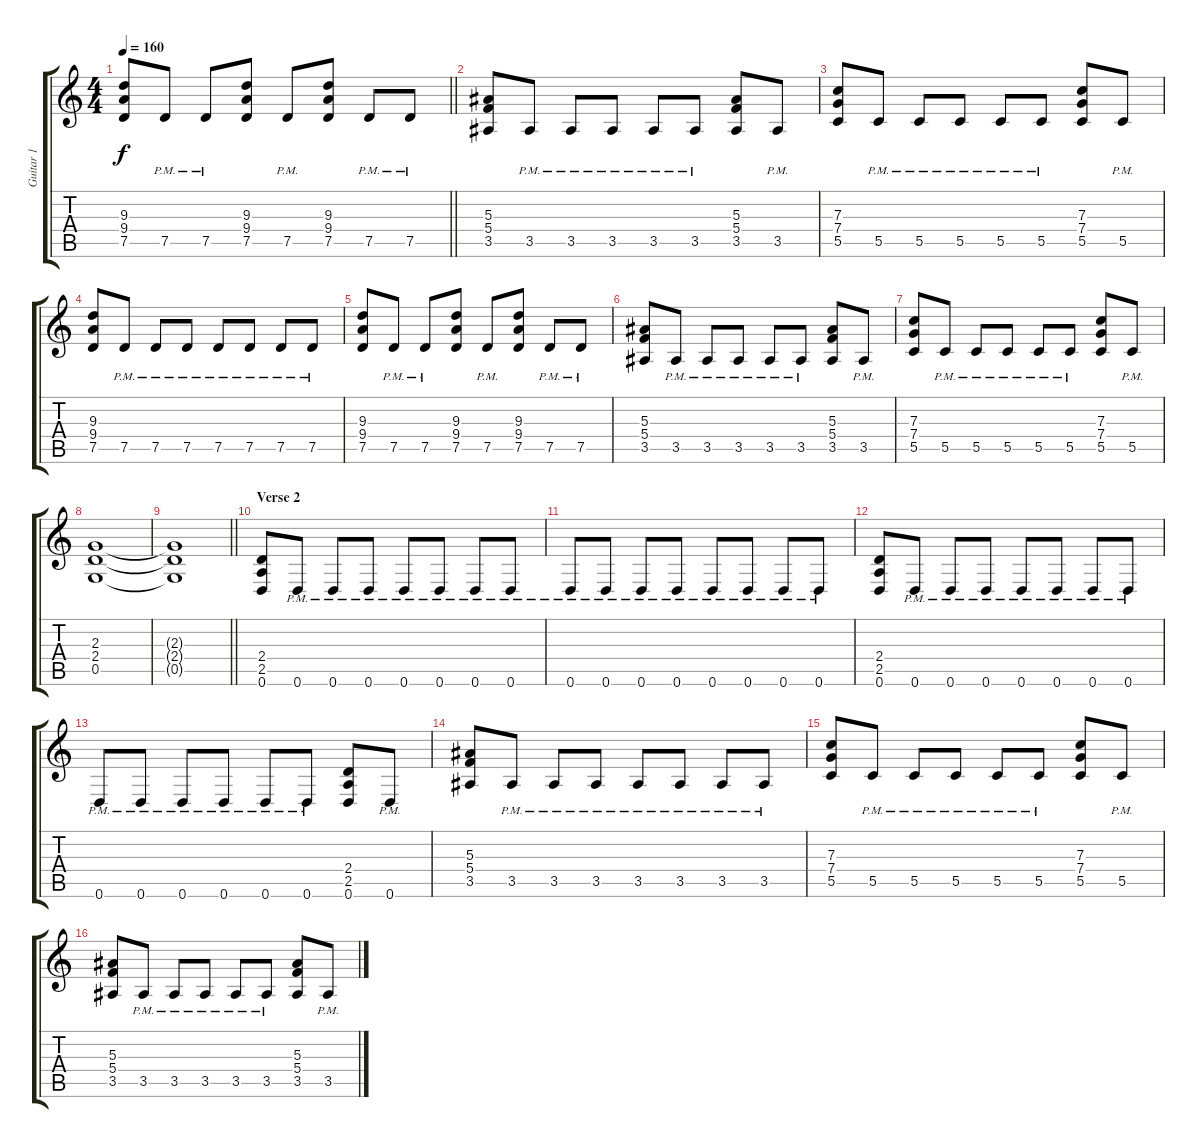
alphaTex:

\track ("Guitar 1" "Guitar 1") {instrument distortionguitar}
\staff {score tabs}
\tuning (D4 A3 F3 C3 G2 D2) {hide}
\ts (4 4)
\tempo 160
\clef g2
\barLineRight lightlight
\ks c
(9.3 9.4 7.5).8{dy f} 7.5{pm}.8 7.5{pm}.8 (9.3 9.4 7.5).8 7.5{pm}.8 (9.3 9.4 7.5).8 7.5{pm}.8 7.5{pm}.8 |
(5.3 5.4 3.5).8 3.5{pm}.8 3.5{pm}.8 3.5{pm}.8 3.5{pm}.8 3.5{pm}.8 (5.3 5.4 3.5).8 3.5{pm}.8 |
(7.3 7.4 5.5).8 5.5{pm}.8 5.5{pm}.8 5.5{pm}.8 5.5{pm}.8 5.5{pm}.8 (7.3 7.4 5.5).8 5.5{pm}.8 |
(9.3 9.4 7.5).8 7.5{pm}.8 7.5{pm}.8 7.5{pm}.8 7.5{pm}.8 7.5{pm}.8 7.5{pm}.8 7.5{pm}.8 |
(9.3 9.4 7.5).8 7.5{pm}.8 7.5{pm}.8 (9.3 9.4 7.5).8 7.5{pm}.8 (9.3 9.4 7.5).8 7.5{pm}.8 7.5{pm}.8 |
(5.3 5.4 3.5).8 3.5{pm}.8 3.5{pm}.8 3.5{pm}.8 3.5{pm}.8 3.5{pm}.8 (5.3 5.4 3.5).8 3.5{pm}.8 |
(7.3 7.4 5.5).8 5.5{pm}.8 5.5{pm}.8 5.5{pm}.8 5.5{pm}.8 5.5{pm}.8 (7.3 7.4 5.5).8 5.5{pm}.8 |
(2.3 2.4 0.5).1 |
\barLineRight lightlight
(2.3{t} 2.4{t} 0.5{t}).1 |
\section ("" "Verse 2")
(2.4 2.5 0.6).8 0.6{pm}.8 0.6{pm}.8 0.6{pm}.8 0.6{pm}.8 0.6{pm}.8 0.6{pm}.8 0.6{pm}.8 |
0.6{pm}.8 0.6{pm}.8 0.6{pm}.8 0.6{pm}.8 0.6{pm}.8 0.6{pm}.8 0.6{pm}.8 0.6{pm}.8 |
(2.4 2.5 0.6).8 0.6{pm}.8 0.6{pm}.8 0.6{pm}.8 0.6{pm}.8 0.6{pm}.8 0.6{pm}.8 0.6{pm}.8 |
0.6{pm}.8 0.6{pm}.8 0.6{pm}.8 0.6{pm}.8 0.6{pm}.8 0.6{pm}.8 (2.4 2.5 0.6).8 0.6{pm}.8 |
(5.3 5.4 3.5).8 3.5{pm}.8 3.5{pm}.8 3.5{pm}.8 3.5{pm}.8 3.5{pm}.8 3.5{pm}.8 3.5{pm}.8 |
(7.3 7.4 5.5).8 5.5{pm}.8 5.5{pm}.8 5.5{pm}.8 5.5{pm}.8 5.5{pm}.8 (7.3 7.4 5.5).8 5.5{pm}.8 |
(5.3 5.4 3.5).8 3.5{pm}.8 3.5{pm}.8 3.5{pm}.8 3.5{pm}.8 3.5{pm}.8 (5.3 5.4 3.5).8 3.5{pm}.8
